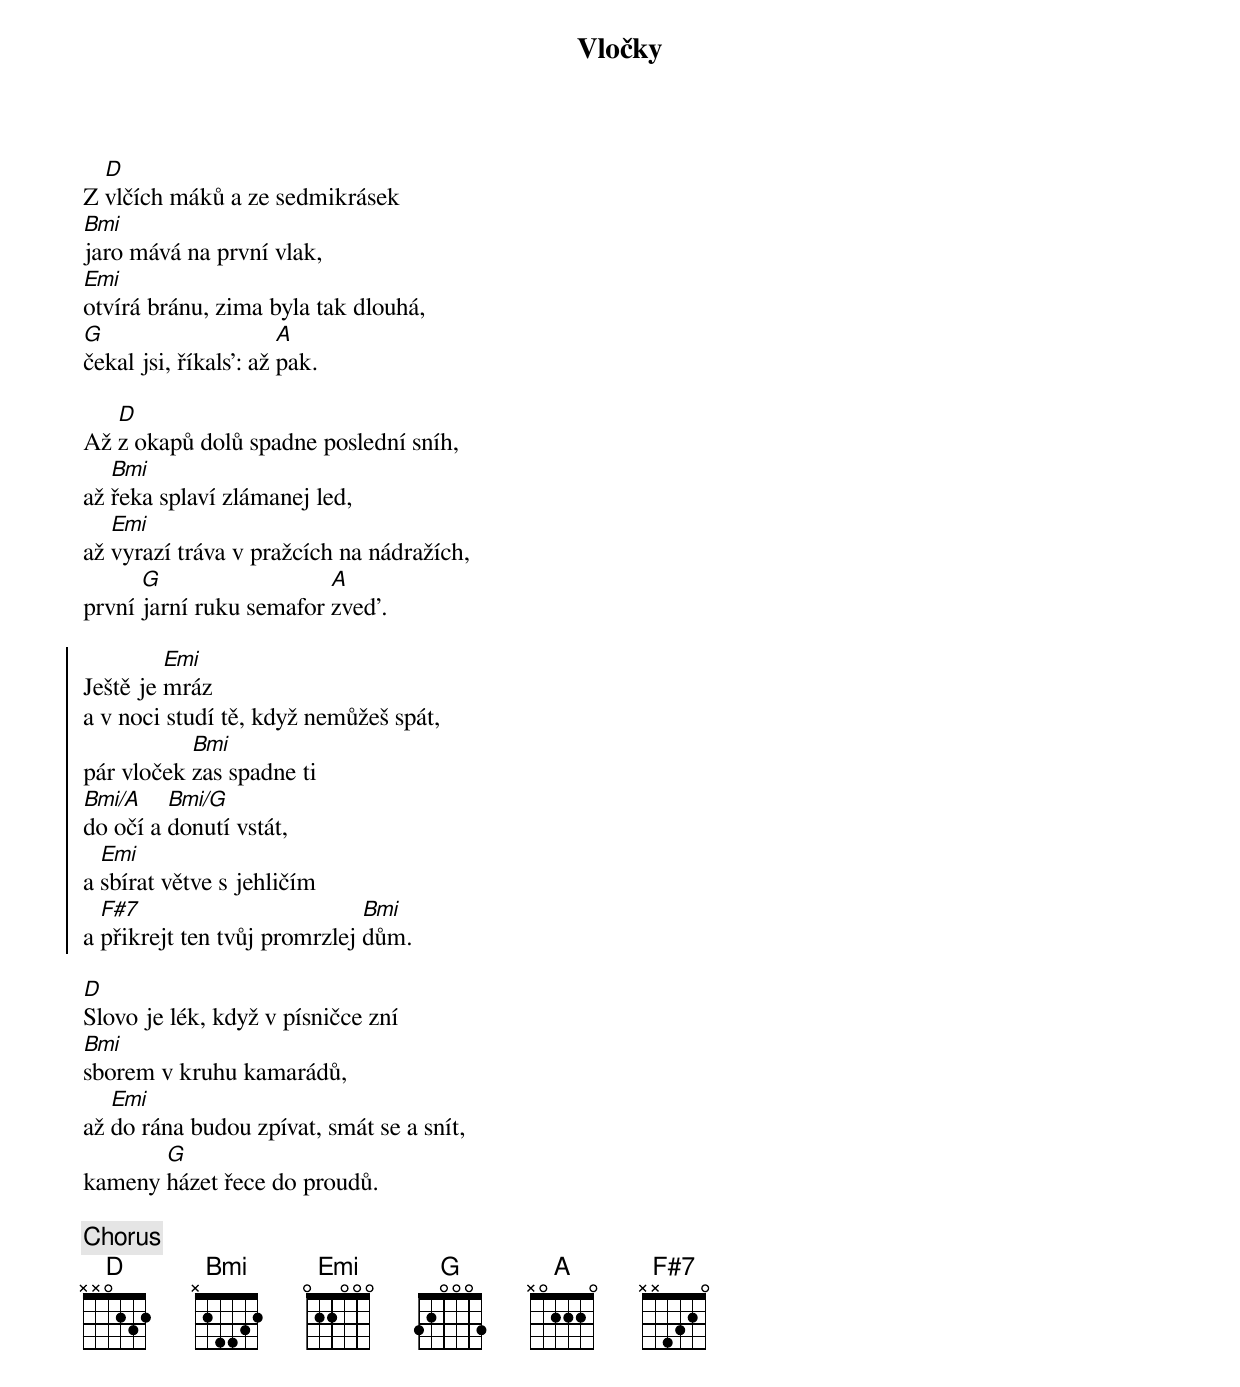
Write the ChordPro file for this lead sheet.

{title: Vločky}
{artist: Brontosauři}
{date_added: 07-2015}
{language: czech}
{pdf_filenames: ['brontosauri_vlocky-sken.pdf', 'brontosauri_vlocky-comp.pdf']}
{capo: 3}
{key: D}
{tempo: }
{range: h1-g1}
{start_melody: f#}
{start_of_verse}
Z [D]vlčích máků a ze sedmikrásek
[Bmi]jaro mává na první vlak,
[Emi]otvírá bránu, zima byla tak dlouhá,
[G]čekal jsi, říkals': až [A]pak.
{end_of_verse}

{start_of_verse}
Až [D]z okapů dolů spadne poslední sníh,
až [Bmi]řeka splaví zlámanej led,
až [Emi]vyrazí tráva v pražcích na nádražích,
první [G]jarní ruku semafor [A]zved'.
{end_of_verse}

{start_of_chorus}
Ještě je [Emi]mráz
a v noci studí tě, když nemůžeš spát,
pár vloček [Bmi]zas spadne ti
[Bmi/A]do očí a [Bmi/G]donutí vstát,
a [Emi]sbírat větve s jehličím
a [F#7]přikrejt ten tvůj promrzlej [Bmi]dům.
{end_of_chorus}

{start_of_verse}
[D]Slovo je lék, když v písničce zní
[Bmi]sborem v kruhu kamarádů,
až [Emi]do rána budou zpívat, smát se a snít,
kameny [G]házet řece do proudů.
{end_of_verse}

{chorus}
